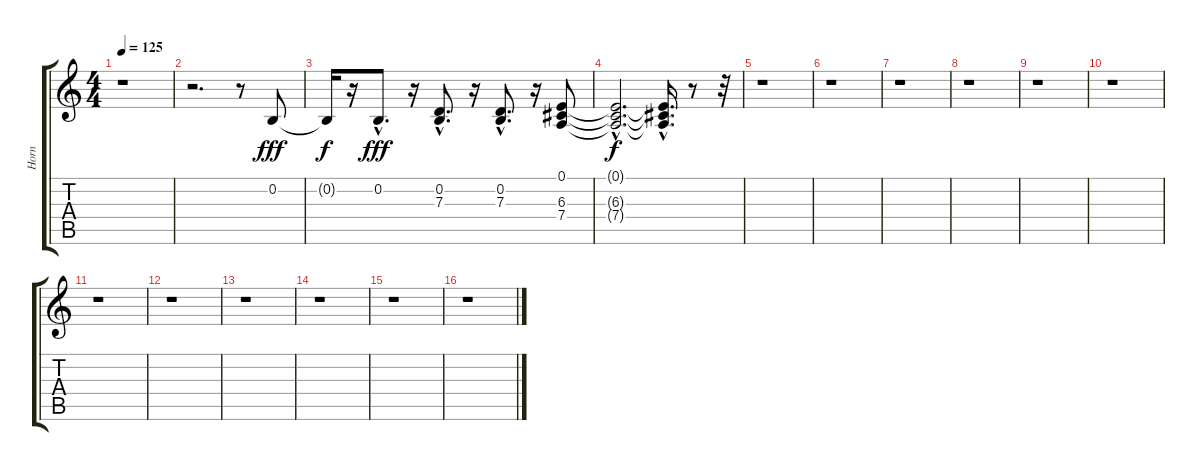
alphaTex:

\track ("Horn            " "Horn      ") {instrument blownbottle}
\staff {score tabs}
\tuning (E4 B3 G3 D3 A2 E2) {hide}
\ts (4 4)
\tempo 125
\clef g2
\ks c
r.1{dy f} |
r.2{d} r.8 0.2.8{dy fff} |
0.2{t}.16{dy f} r.16 0.2{hac}.8{d dy fff} r.16 (0.2{hac} 7.3{hac}).8{d} r.16 (0.2{hac} 7.3{hac}).8{d} r.16 (0.1 6.3 7.4).8 |
(0.1{hac t} 6.3{hac t} 7.4{hac t}).2{d dy f} (0.1{hac t} 6.3{hac t} 7.4{hac t}).16{d} r.8 r.32 |
r.1 |
r.1 |
r.1 |
r.1 |
r.1 |
r.1 |
r.1 |
r.1 |
r.1 |
r.1 |
r.1 |
r.1
